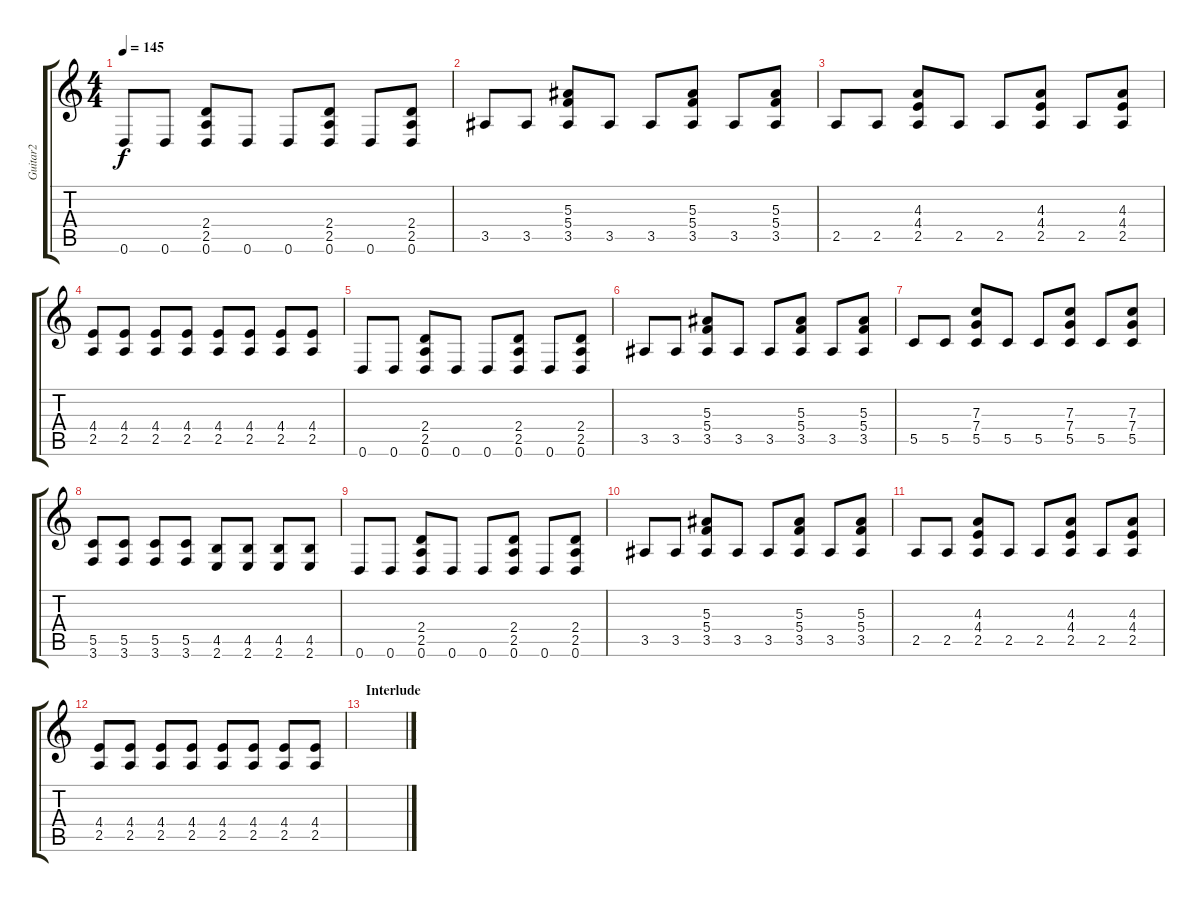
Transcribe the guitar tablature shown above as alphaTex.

\track ("Guitar2" "Guitar2") {instrument distortionguitar}
\staff {score tabs}
\tuning (D4 A3 F3 C3 G2 D2) {hide}
\ts (4 4)
\tempo 145
\clef g2
\ks c
0.6.8{dy f} 0.6.8 (2.4 2.5 0.6).8 0.6.8 0.6.8 (2.4 2.5 0.6).8 0.6.8 (2.4 2.5 0.6).8 |
3.5.8 3.5.8 (5.3 5.4 3.5).8 3.5.8 3.5.8 (5.3 5.4 3.5).8 3.5.8 (5.3 5.4 3.5).8 |
2.5.8 2.5.8 (4.3 4.4 2.5).8 2.5.8 2.5.8 (4.3 4.4 2.5).8 2.5.8 (4.3 4.4 2.5).8 |
(4.4 2.5).8 (4.4 2.5).8 (4.4 2.5).8 (4.4 2.5).8 (4.4 2.5).8 (4.4 2.5).8 (4.4 2.5).8 (4.4 2.5).8 |
0.6.8 0.6.8 (2.4 2.5 0.6).8 0.6.8 0.6.8 (2.4 2.5 0.6).8 0.6.8 (2.4 2.5 0.6).8 |
3.5.8 3.5.8 (5.3 5.4 3.5).8 3.5.8 3.5.8 (5.3 5.4 3.5).8 3.5.8 (5.3 5.4 3.5).8 |
5.5.8 5.5.8 (7.3 7.4 5.5).8 5.5.8 5.5.8 (7.3 7.4 5.5).8 5.5.8 (7.3 7.4 5.5).8 |
(5.5 3.6).8 (5.5 3.6).8 (5.5 3.6).8 (5.5 3.6).8 (4.5 2.6).8 (4.5 2.6).8 (4.5 2.6).8 (4.5 2.6).8 |
0.6.8 0.6.8 (2.4 2.5 0.6).8 0.6.8 0.6.8 (2.4 2.5 0.6).8 0.6.8 (2.4 2.5 0.6).8 |
3.5.8 3.5.8 (5.3 5.4 3.5).8 3.5.8 3.5.8 (5.3 5.4 3.5).8 3.5.8 (5.3 5.4 3.5).8 |
2.5.8 2.5.8 (4.3 4.4 2.5).8 2.5.8 2.5.8 (4.3 4.4 2.5).8 2.5.8 (4.3 4.4 2.5).8 |
(4.4 2.5).8 (4.4 2.5).8 (4.4 2.5).8 (4.4 2.5).8 (4.4 2.5).8 (4.4 2.5).8 (4.4 2.5).8 (4.4 2.5).8 |
\section ("" "Interlude")
